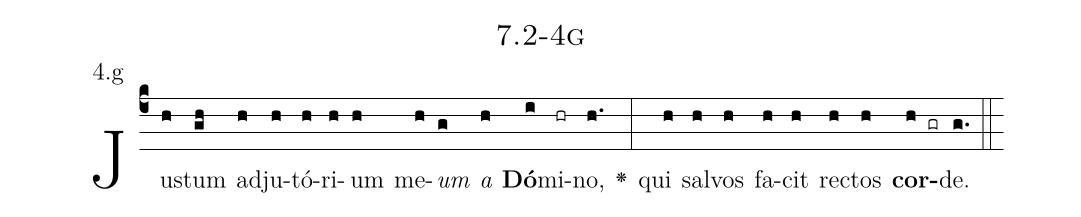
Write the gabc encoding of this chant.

name: 7.2-4g;
annotation: 4.g;
%%
(c4)Jus(h)tum(gh) ad(h)ju(h)tó(h)ri(h)um(h) me(h)<i>um</i>(g) <i>a</i>(h) <b>Dó</b>(i)mi(hr)no,(h.) <v>\greheightstar</v>(:) qui(h) sal(h)vos(h) fa(h)cit(h) rec(h)tos(h) <b>cor</b>(h gr)de.(g.) (::)


%E(h) u(h) o(h) u(h) a(h) e.(g.) (::)
